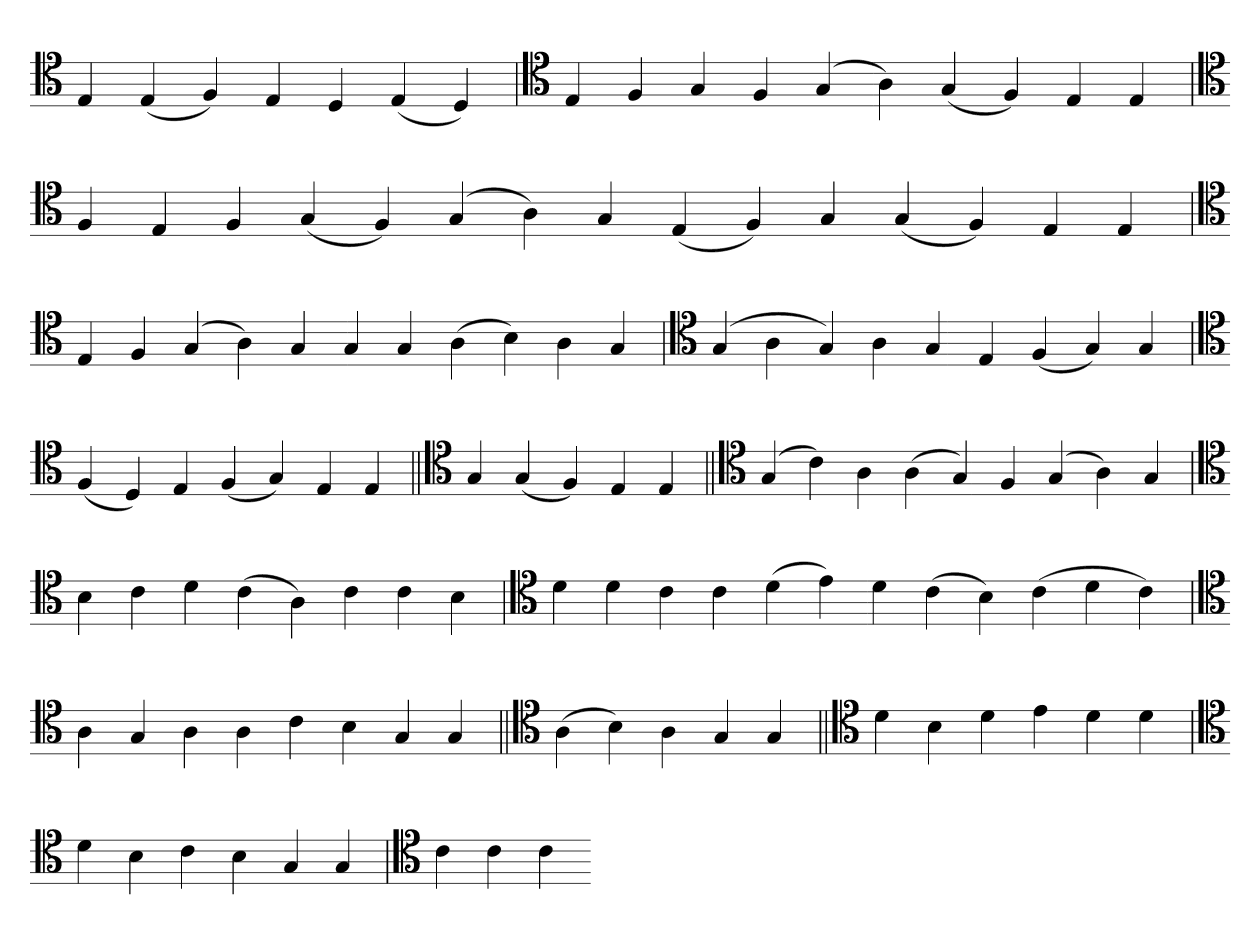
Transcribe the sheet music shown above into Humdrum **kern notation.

**kern
*part1
*staff1
*clefC4
=
4E
(4E
4F)
4E
4D
(4E
4D)
=`
*clefC4
4E
4F
4G
4F
(4G
4A)
(4G
4F)
4E
4E
='
*clefC4
4F
4E
4F
(4G
4F)
(4G
4A)
4G
(4E
4F)
4G
(4G
4F)
4E
4E
=
*clefC4
4E
4F
(4G
4A)
4G
4G
4G
(4A
4B)
4A
4G
='
*clefC4
(4G
4A
4G)
4A
4G
4E
(4F
4G)
4G
=`
*clefC4
(4F
4D)
4E
(4F
4G)
4E
4E
=||
*clefC4
4G
(4G
4F)
4E
4E
=||
*clefC4
(4G
4c)
4A
(4A
4G)
4F
(4G
4A)
4G
=`
*clefC4
4B
4c
4d
(4c
4A)
4c
4c
4B
='
*clefC4
4d
4d
4c
4c
(4d
4e)
4d
(4c
4B)
(4c
4d
4c)
=`
*clefC4
4A
4G
4A
4A
4c
4B
4G
4G
=||
*clefC4
(4A
4B)
4A
4G
4G
=||
*clefC4
4d
4B
4d
4e
4d
4d
=`
*clefC4
4d
4B
4c
4B
4G
4G
='
*clefC4
4c
4c
4c
=-
*-
